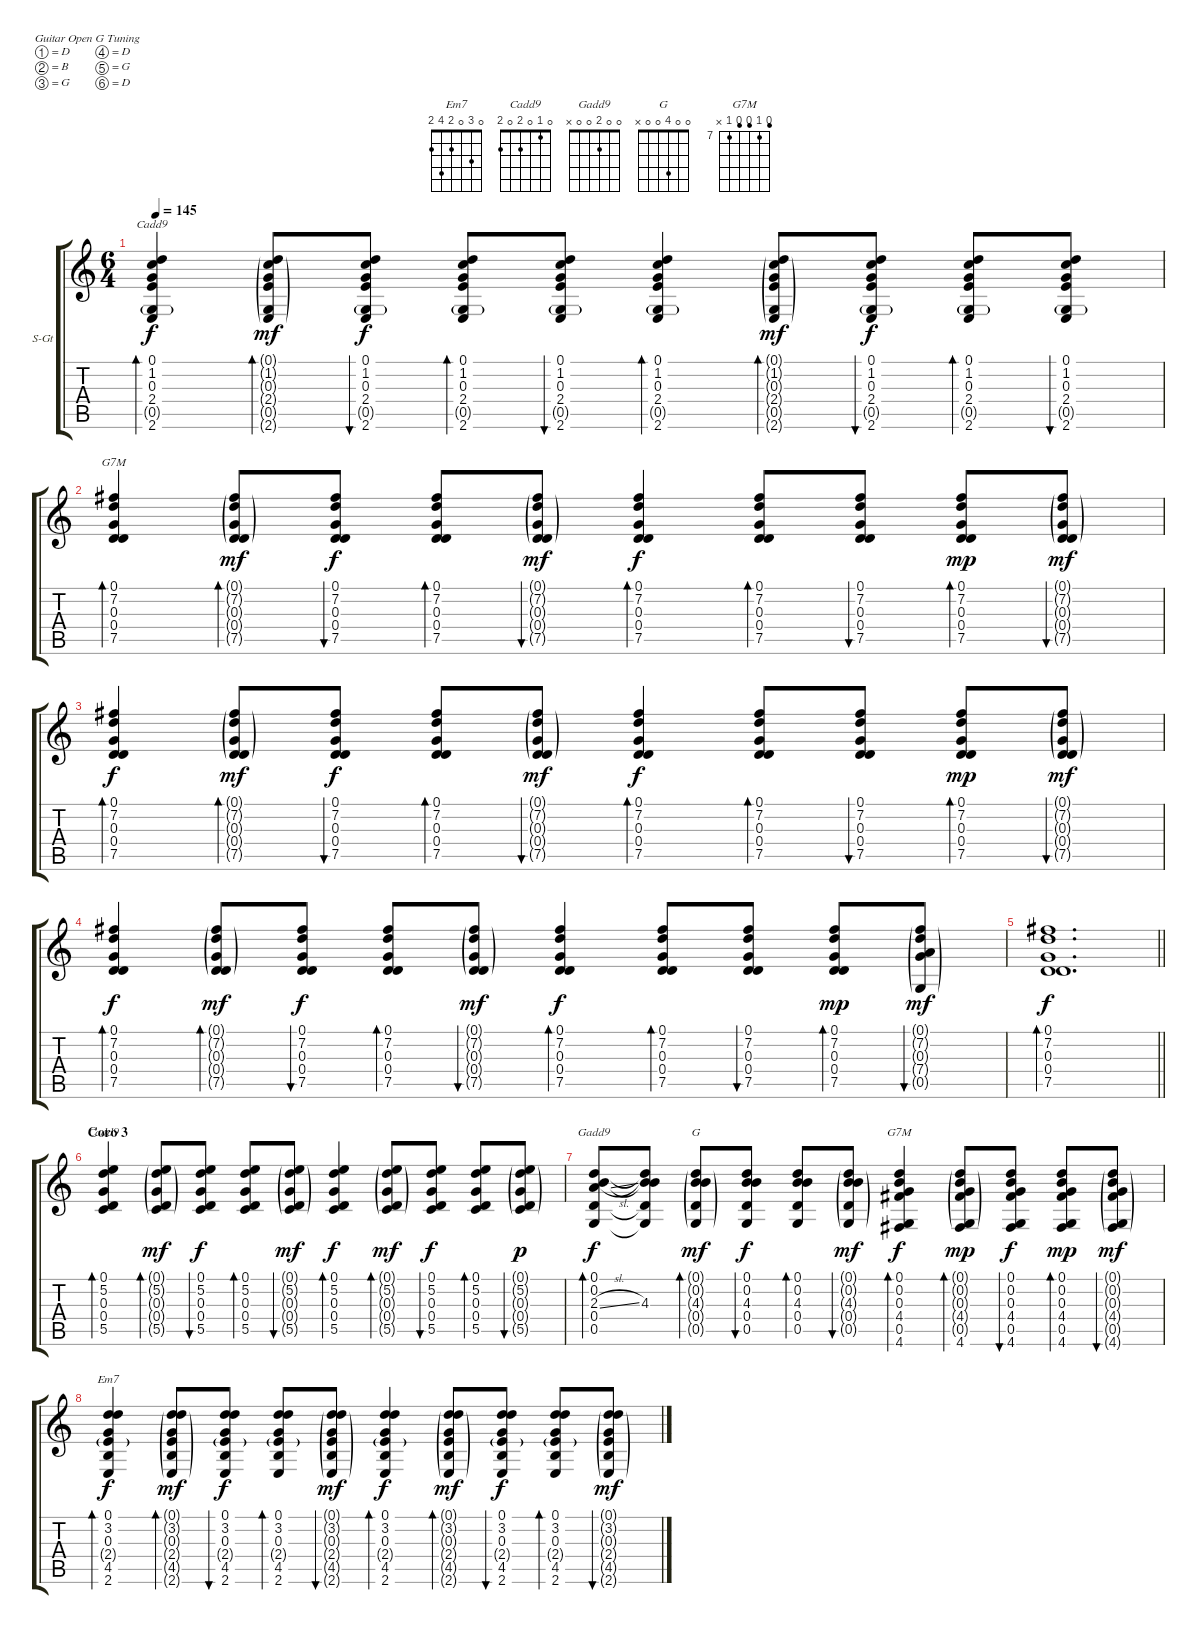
\bracketExtendMode groupsimilarinstruments
\firstSystemTrackNameOrientation horizontal
\otherSystemsTrackNameOrientation horizontal
\track ("Myles Kennedy [Acoustic Guitar]" "S-Gt") {instrument acousticguitarsteel}
\staff {score tabs}
\tuning (D4 B3 G3 D3 G2 D2)
\chord ("Em7" 0 3 0 2 4 2)
\chord ("Cadd9" 0 5 0 0 5 x)
\chord ("Gadd9" 0 0 2 0 0 x)
\chord ("G" 0 0 4 0 0 x)
\chord ("G7M" 0 0 0 4 0 4)
\chord ("G7M" 6 7 6 6 7 x) {firstfret 7}
\chord ("Cadd9" 0 1 0 2 0 2)
\ts (6 4)
\tempo 145
\clef g2
\ks c
(0.1 1.2 0.3 2.4 0.5{g} 2.6).4{bd 30 ch "Cadd9" dy f} (0.1{g} 1.2{g} 0.3{g} 2.4{g} 0.5{g} 2.6{g}).8{bd 30 dy mf} (0.1 1.2 0.3 2.4 0.5{g} 2.6).8{bu 30 dy f} (0.1 1.2 0.3 2.4 0.5{g} 2.6).8{bd 30} (0.1 1.2 0.3 2.4 0.5{g} 2.6).8{bu 30} (0.1 1.2 0.3 2.4 0.5{g} 2.6).4{bd 30} (0.1{g} 1.2{g} 0.3{g} 2.4{g} 0.5{g} 2.6{g}).8{bd 30 dy mf} (0.1 1.2 0.3 2.4 0.5{g} 2.6).8{bu 30 dy f} (0.1 1.2 0.3 2.4 0.5{g} 2.6).8{bd 30} (0.1 1.2 0.3 2.4 0.5{g} 2.6).8{bu 30} |
(0.1 7.2 0.3 0.4 7.5).4{bd 60 ch "G7M"} (0.1{g} 7.2{g} 0.3{g} 0.4{g} 7.5{g}).8{bd 30 dy mf} (0.1 7.2 0.3 0.4 7.5).8{bu 30 dy f} (0.1 7.2 0.3 0.4 7.5).8{bd 30} (0.1{g} 7.2{g} 0.3{g} 0.4{g} 7.5{g}).8{bu 30 dy mf} (0.1 7.2 0.3 0.4 7.5).4{bd 60 dy f} (0.1 7.2 0.3 0.4 7.5).8{bd 30} (0.1 7.2 0.3 0.4 7.5).8{bu 30} (0.1 7.2 0.3 0.4 7.5).8{bd 30 dy mp} (0.1{g} 7.2{g} 0.3{g} 0.4{g} 7.5{g}).8{bu 30 dy mf} |
(0.1 7.2 0.3 0.4 7.5).4{bd 60 dy f} (0.1{g} 7.2{g} 0.3{g} 0.4{g} 7.5{g}).8{bd 30 dy mf} (0.1 7.2 0.3 0.4 7.5).8{bu 30 dy f} (0.1 7.2 0.3 0.4 7.5).8{bd 30} (0.1{g} 7.2{g} 0.3{g} 0.4{g} 7.5{g}).8{bu 30 dy mf} (0.1 7.2 0.3 0.4 7.5).4{bd 60 dy f} (0.1 7.2 0.3 0.4 7.5).8{bd 30} (0.1 7.2 0.3 0.4 7.5).8{bu 30} (0.1 7.2 0.3 0.4 7.5).8{bd 30 dy mp} (0.1{g} 7.2{g} 0.3{g} 0.4{g} 7.5{g}).8{bu 30 dy mf} |
(0.1 7.2 0.3 0.4 7.5).4{bd 60 dy f} (0.1{g} 7.2{g} 0.3{g} 0.4{g} 7.5{g}).8{bd 30 dy mf} (0.1 7.2 0.3 0.4 7.5).8{bu 30 dy f} (0.1 7.2 0.3 0.4 7.5).8{bd 30} (0.1{g} 7.2{g} 0.3{g} 0.4{g} 7.5{g}).8{bu 30 dy mf} (0.1 7.2 0.3 0.4 7.5).4{bd 60 dy f} (0.1 7.2 0.3 0.4 7.5).8{bd 30} (0.1 7.2 0.3 0.4 7.5).8{bu 30} (0.1 7.2 0.3 0.4 7.5).8{bd 30 dy mp} (0.1{g} 7.2{g} 0.3{g} 7.4{g} 0.5{g}).8{bu 30 dy mf} |
\barLineRight lightlight
(0.1 7.2 0.3 0.4 7.5).1{d bd 30 dy f} |
\section ("" "Coro 3")
(0.1 5.2 0.3 0.4 5.5).4{bd 60 ch "Cadd9"} (0.1{g} 5.2{g} 0.3{g} 0.4{g} 5.5{g}).8{bd 30 dy mf} (0.1 5.2 0.3 0.4 5.5).8{bu 30 dy f} (0.1 5.2 0.3 0.4 5.5).8{bd 30} (0.1{g} 5.2{g} 0.3{g} 0.4{g} 5.5{g}).8{bu 30 dy mf} (0.1 5.2 0.3 0.4 5.5).4{bd 60 dy f} (0.1{g} 5.2{g} 0.3{g} 0.4{g} 5.5{g}).8{bd 30 dy mf} (0.1 5.2 0.3 0.4 5.5).8{bu 30 dy f} (0.1 5.2 0.3 0.4 5.5).8{bd 30} (0.1{g} 5.2{g} 0.3{g} 0.4{g} 5.5{g}).8{bu 30 dy p} |
(0.1 0.2 2.3{sl} 0.4 0.5).8{bd 60 ch "Gadd9" dy f} (0.1{t} 0.2{t} 4.3 0.4{t} 0.5{t}).8 (0.1{g} 0.2{g} 4.3{g} 0.4{g} 0.5{g}).8{bd 30 ch "G" dy mf} (0.1 0.2 4.3 0.4 0.5).8{bu 30 dy f} (0.1 0.2 4.3 0.4 0.5).8{bd 30} (0.1{g} 0.2{g} 4.3{g} 0.4{g} 0.5{g}).8{bu 30 dy mf} (0.1 0.2 0.3 4.4 0.5 4.6).4{bd 60 ch "G7M" dy f} (0.1{g} 0.2{g} 0.3{g} 4.4{g} 0.5{g} 4.6).8{bd 30 dy mp} (0.1 0.2 0.3 4.4 0.5 4.6).8{bu 30 dy f} (0.1 0.2 0.3 4.4 0.5 4.6).8{bd 30 dy mp} (0.1{g} 0.2{g} 0.3{g} 4.4{g} 0.5{g} 4.6{g}).8{bu 30 dy mf} |
(0.1 3.2 0.3 2.4{g} 4.5 2.6).4{bd 60 ch "Em7" dy f} (0.1{g} 3.2{g} 0.3{g} 2.4{g} 4.5{g} 2.6{g}).8{bd 30 dy mf} (0.1 3.2 0.3 2.4{g} 4.5 2.6).8{bu 30 dy f} (0.1 3.2 0.3 2.4{g} 4.5 2.6).8{bd 30} (0.1{g} 3.2{g} 0.3{g} 2.4{g} 4.5{g} 2.6{g}).8{bu 30 dy mf} (0.1 3.2 0.3 2.4{g} 4.5 2.6).4{bd 60 dy f} (0.1{g} 3.2{g} 0.3{g} 2.4{g} 4.5{g} 2.6{g}).8{bd 30 dy mf} (0.1 3.2 0.3 2.4{g} 4.5 2.6).8{bu 30 dy f} (0.1 3.2 0.3 2.4{g} 4.5 2.6).8{bd 30} (0.1{g} 3.2{g} 0.3{g} 2.4{g} 4.5{g} 2.6{g}).8{bu 30 dy mf}
